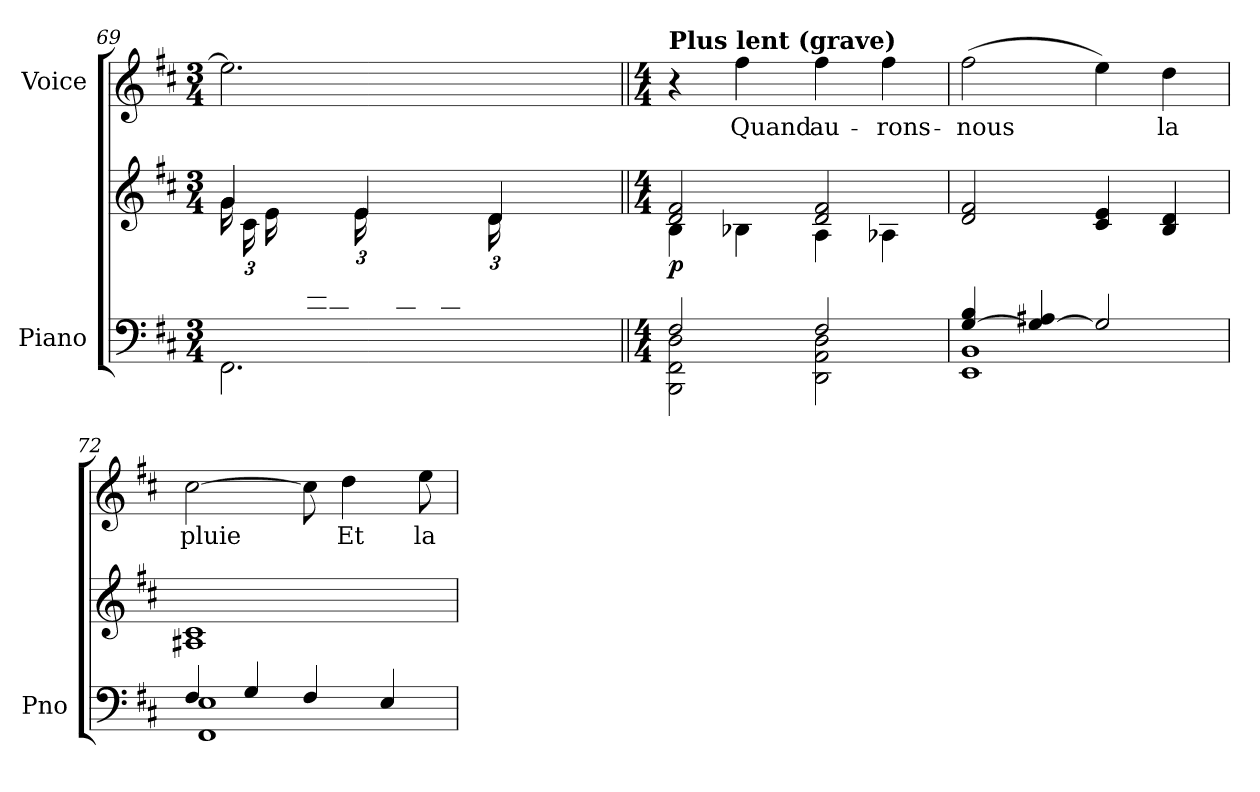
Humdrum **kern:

**kern	**kern	**dynam	**kern	**text
*part2	*part2	*part2	*part1	*part1
*staff3	*staff2	*staff2/3	*staff1	*staff1
*I"Piano	*	*	*I"Voice	*
*I'Pno	*	*	*	*
*clefF4	*clefG2	*	*clefG2	*
*k[f#c#]	*k[f#c#]	*	*k[f#c#]	*
*M3/4	*M3/4	*	*M3/4	*
=69	=69	=69	=69	=69
*^	*^	*	*	*
*	*	*	*Xbrackettup	*	*	*
8ryy	2.FF#\	4g/	24g\LL	.	2.ee\]	.
.	.	.	24c#\	.	.	.
.	.	.	24e\	.	.	.
24A#X/	.	.	8ryy	.	.	.
24e/	.	.	.	.	.	.
24c#/JJ	.	.	.	.	.	.
24ryy	.	4e/	24e\LL	.	.	.
24A#/	.	.	24%5ryy	.	.	.
24c#/	.	.	.	.	.	.
24G/	.	.	.	.	.	.
24c#/	.	.	.	.	.	.
24A#/JJ	.	.	.	.	.	.
24ryy	.	4d/	24d\LL	.	.	.
24G/	.	.	24%5ryy	.	.	.
24A#/	.	.	.	.	.	.
24E/	.	.	.	.	.	.
24A#/	.	.	.	.	.	.
24F#/JJ	.	.	.	.	.	.
=70||	=70||	=70||	=70||	=70||	=70||	=70||
*M4/4	*	*M4/4	*	*	*M4/4	*
!	!	!	!	!	!LO:TX:a:B:t=Plus lent (grave)	!
!	!	!	!	!LO:DY:b	!	!
2F#/	2BBB\ 2FF#\ 2D\	2d/ 2f#/	4B\	p	4r	.
.	.	.	4B-X\	.	4ff#\	Quand
2F#/	2DD\ 2AA\ 2D\	2d/ 2f#/	4A\	.	4ff#\	au-
.	.	.	4A-X\	.	4ff#\	-rons-
*	*	*v	*v	*	*	*
=71	=71	=71	=71	=71	=71
[<4G/ 4B/	1EE 1BB	2d/ 2f#/	.	(2ff#\	-nous
4G/_ 4A#X/	.	.	.	.	.
2G/]	.	4c#/ 4e/	.	4ee\)	.
.	.	4B/ 4d/	.	4dd\	la
=72	=72	=72	=72	=72	=72
4F#/	1FF# 1E	1A#X 1c#	.	[2cc#\	pluie
4G/	.	.	.	.	.
4F#/	.	.	.	8cc#\]	.
.	.	.	.	4dd\	Et
4E/	.	.	.	.	.
.	.	.	.	8ee\	la
*v	*v	*	*	*	*
=	=	=	=	=
*-	*-	*-	*-	*-
